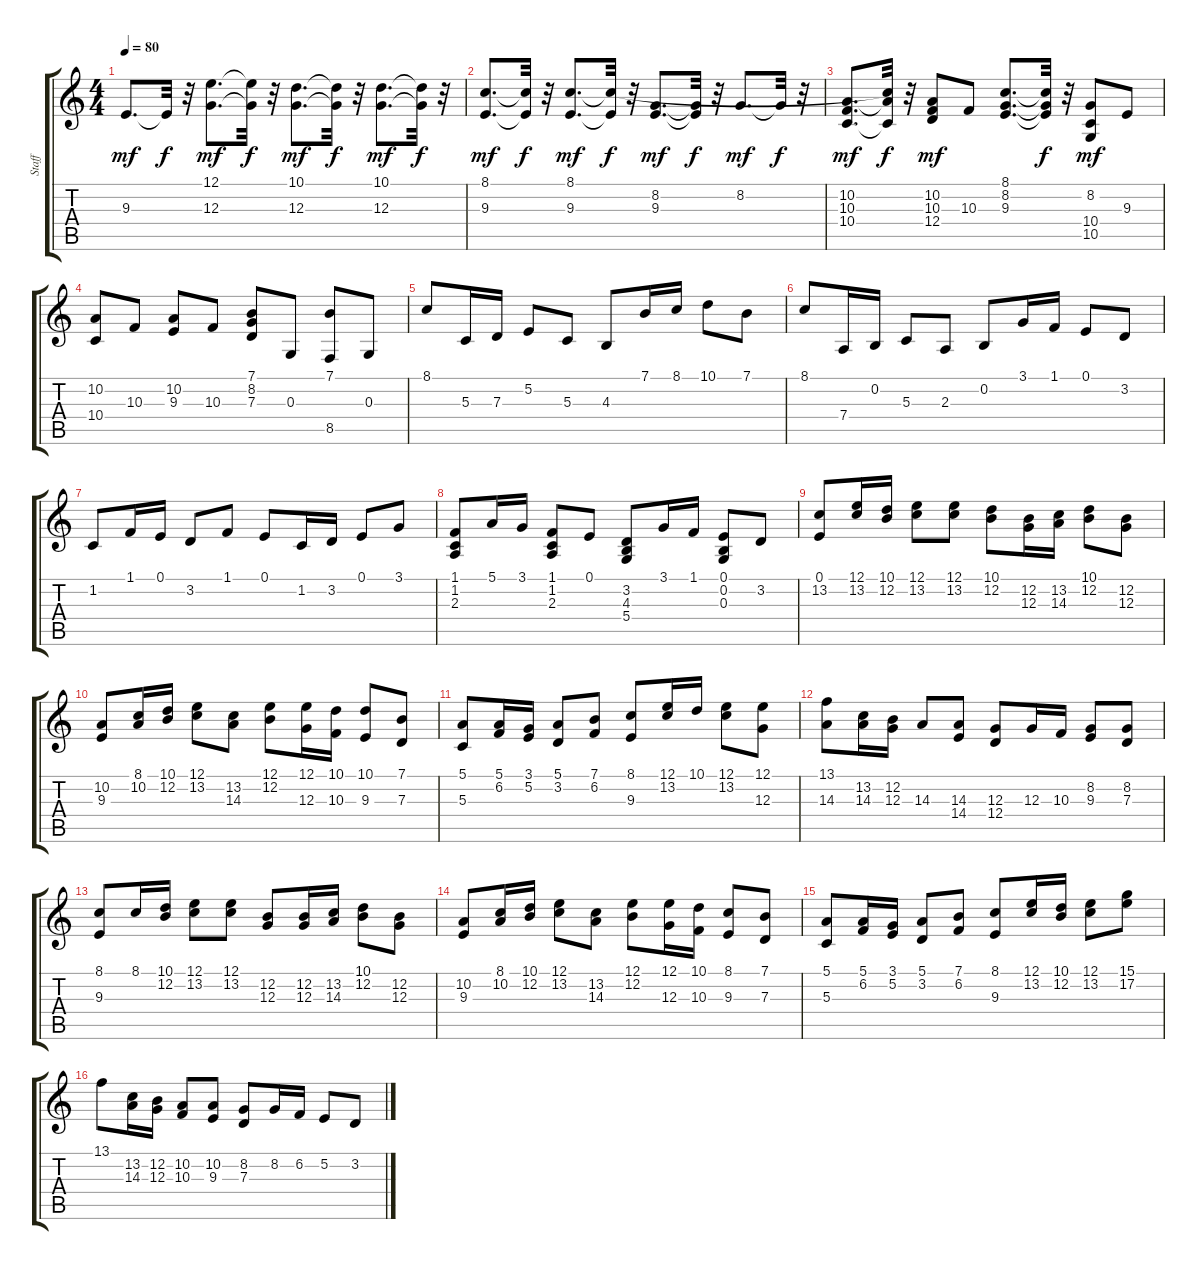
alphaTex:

\track ("Staff" "Staff") {instrument acousticgrandpiano}
\staff {score tabs}
\tuning (E4 B3 G3 D3 A2 E2) {hide}
\ts (4 4)
\tempo 80
\clef g2
\ks c
9.3.8{d dy mf} 9.3{t}.32{dy f} r.32 (12.1 12.3).8{d dy mf} (12.1{t} 12.3{t}).32{dy f} r.32 (10.1 12.3).8{d dy mf} (10.1{t} 12.3{t}).32{dy f} r.32 (10.1 12.3).8{d dy mf} (10.1{t} 12.3{t}).32{dy f} r.32 |
(8.1 9.3).8{d dy mf} (8.1{t} 9.3{t}).32{dy f} r.32 (8.1 9.3).8{d dy mf} (8.1{t} 9.3{t}).32{dy f} r.32 (8.2 9.3).8{d dy mf} (8.2{t} 9.3{t}).32{dy f} r.32 8.2.8{d dy mf} 8.2{t}.32{dy f} r.32 |
(10.2 10.3 10.4).8{d dy mf} (8.1{t} 10.2{t} 10.4{t}).32{dy f} r.32 (10.2 10.3 12.4).8{dy mf} 10.3.8 (8.1 8.2 9.3).8{d} (8.1{t} 8.2{t} 9.3{t}).32{dy f} r.32 (8.2 10.4 10.5).8{dy mf} 9.3.8 |
(10.2 10.4).8 10.3.8 (10.2 9.3).8 10.3.8 (7.1 8.2 7.3).8 0.3.8 (7.1 8.5).8 0.3.8 |
8.1.8 5.3.16 7.3.16 5.2.8 5.3.8 4.3.8 7.1.16 8.1.16 10.1.8 7.1.8 |
8.1.8 7.4.16 0.2.16 5.3.8 2.3.8 0.2.8 3.1.16 1.1.16 0.1.8 3.2.8 |
1.2.8 1.1.16 0.1.16 3.2.8 1.1.8 0.1.8 1.2.16 3.2.16 0.1.8 3.1.8 |
(1.1 1.2 2.3).8 5.1.16 3.1.16 (1.1 1.2 2.3).8 0.1.8 (3.2 4.3 5.4).8 3.1.16 1.1.16 (0.1 0.2 0.3).8 3.2.8 |
(0.1 13.2).8 (12.1 13.2).16 (10.1 12.2).16 (12.1 13.2).8 (12.1 13.2).8 (10.1 12.2).8 (12.2 12.3).16 (13.2 14.3).16 (10.1 12.2).8 (12.2 12.3).8 |
(10.2 9.3).8 (8.1 10.2).16 (10.1 12.2).16 (12.1 13.2).8 (13.2 14.3).8 (12.1 12.2).8 (12.1 12.3).16 (10.1 10.3).16 (10.1 9.3).8 (7.1 7.3).8 |
(5.1 5.3).8 (5.1 6.2).16 (3.1 5.2).16 (5.1 3.2).8 (7.1 6.2).8 (8.1 9.3).8 (12.1 13.2).16 10.1.16 (12.1 13.2).8 (12.1 12.3).8 |
(13.1 14.3).8 (13.2 14.3).16 (12.2 12.3).16 14.3.8 (14.3 14.4).8 (12.3 12.4).8 12.3.16 10.3.16 (8.2 9.3).8 (8.2 7.3).8 |
(8.1 9.3).8 8.1.16 (10.1 12.2).16 (12.1 13.2).8 (12.1 13.2).8 (12.2 12.3).8 (12.2 12.3).16 (13.2 14.3).16 (10.1 12.2).8 (12.2 12.3).8 |
(10.2 9.3).8 (8.1 10.2).16 (10.1 12.2).16 (12.1 13.2).8 (13.2 14.3).8 (12.1 12.2).8 (12.1 12.3).16 (10.1 10.3).16 (8.1 9.3).8 (7.1 7.3).8 |
(5.1 5.3).8 (5.1 6.2).16 (3.1 5.2).16 (5.1 3.2).8 (7.1 6.2).8 (8.1 9.3).8 (12.1 13.2).16 (10.1 12.2).16 (12.1 13.2).8 (15.1 17.2).8 |
13.1.8 (13.2 14.3).16 (12.2 12.3).16 (10.2 10.3).8 (10.2 9.3).8 (8.2 7.3).8 8.2.16 6.2.16 5.2.8 3.2.8
